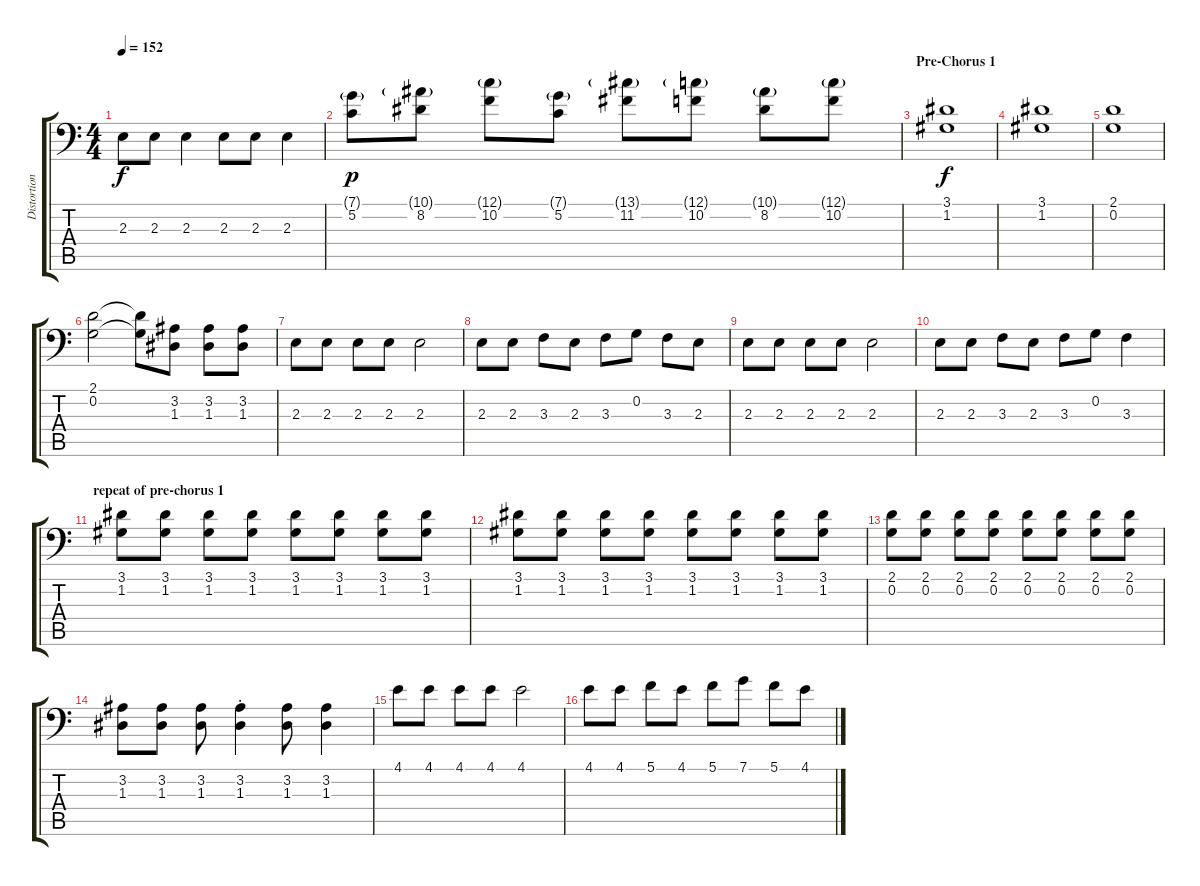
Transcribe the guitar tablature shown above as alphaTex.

\track ("Distortion Effect 2" "Distortion") {instrument distortionguitar}
\staff {score tabs}
\tuning (C3 G2 D2 A1 E1 B0) {hide}
\ts (4 4)
\tempo 152
\clef f4
\ks c
2.3.8{dy f} 2.3.8 2.3.4 2.3.8 2.3.8 2.3.4 |
(7.1{g} 5.2).8{dy p} (10.1{g} 8.2).8 (12.1{g} 10.2).8 (7.1{g} 5.2).8 (13.1{g} 11.2).8 (12.1{g} 10.2).8 (10.1{g} 8.2).8 (12.1{g} 10.2).8 |
\section ("" "Pre-Chorus 1")
(3.1 1.2).1{dy f} |
(3.1 1.2).1 |
(2.1 0.2).1 |
(2.1 0.2).2 (2.1{t} 0.2{t}).8 (3.2 1.3).8 (3.2 1.3).8 (3.2 1.3).8 |
2.3.8 2.3.8 2.3.8 2.3.8 2.3.2 |
2.3.8 2.3.8 3.3.8 2.3.8 3.3.8 0.2.8 3.3.8 2.3.8 |
2.3.8 2.3.8 2.3.8 2.3.8 2.3.2 |
2.3.8 2.3.8 3.3.8 2.3.8 3.3.8 0.2.8 3.3.4 |
\section ("" "repeat of pre-chorus 1")
(3.1 1.2).8 (3.1 1.2).8 (3.1 1.2).8 (3.1 1.2).8 (3.1 1.2).8 (3.1 1.2).8 (3.1 1.2).8 (3.1 1.2).8 |
(3.1 1.2).8 (3.1 1.2).8 (3.1 1.2).8 (3.1 1.2).8 (3.1 1.2).8 (3.1 1.2).8 (3.1 1.2).8 (3.1 1.2).8 |
(2.1 0.2).8 (2.1 0.2).8 (2.1 0.2).8 (2.1 0.2).8 (2.1 0.2).8 (2.1 0.2).8 (2.1 0.2).8 (2.1 0.2).8 |
(3.2 1.3).8 (3.2 1.3).8 (3.2 1.3).8 (3.2{st} 1.3{st}).4 (3.2 1.3).8 (3.2 1.3).4 |
4.1.8 4.1.8 4.1.8 4.1.8 4.1.2 |
4.1.8 4.1.8 5.1.8 4.1.8 5.1.8 7.1.8 5.1.8 4.1.8
